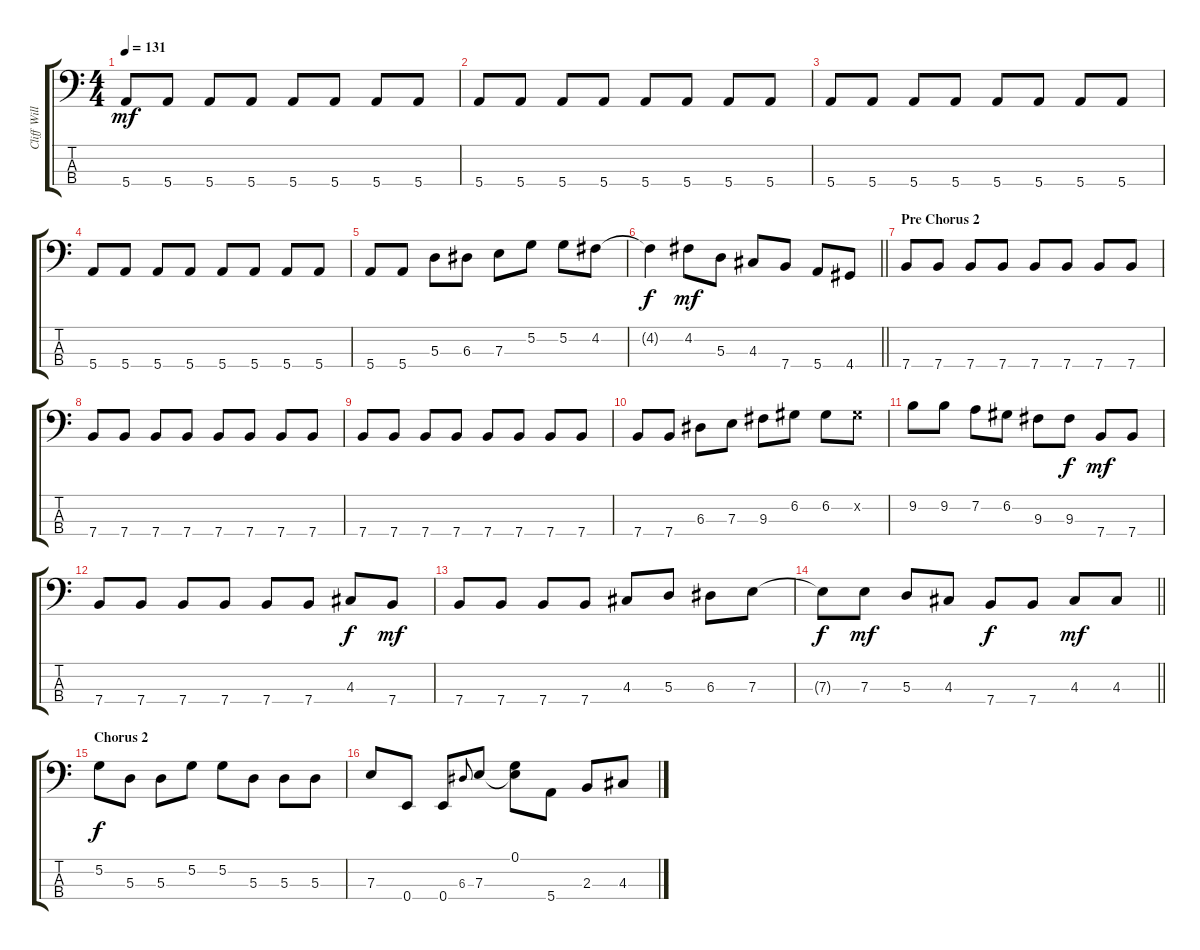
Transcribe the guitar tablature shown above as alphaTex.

\track ("Cliff Williams" "Cliff Will") {instrument electricbassfinger}
\staff {score tabs}
\tuning (G2 D2 A1 E1) {hide}
\ts (4 4)
\tempo 131
\clef f4
\ks c
5.4.8{dy mf} 5.4.8 5.4.8 5.4.8 5.4.8 5.4.8 5.4.8 5.4.8 |
5.4.8 5.4.8 5.4.8 5.4.8 5.4.8 5.4.8 5.4.8 5.4.8 |
5.4.8 5.4.8 5.4.8 5.4.8 5.4.8 5.4.8 5.4.8 5.4.8 |
5.4.8 5.4.8 5.4.8 5.4.8 5.4.8 5.4.8 5.4.8 5.4.8 |
5.4.8 5.4.8 5.3.8 6.3.8 7.3.8 5.2.8 5.2.8 4.2.8 |
\barLineRight lightlight
4.2{t}.4{dy f} 4.2.8{dy mf} 5.3.8 4.3.8 7.4.8 5.4.8 4.4.8 |
\section ("" "Pre Chorus 2 ")
7.4.8 7.4.8 7.4.8 7.4.8 7.4.8 7.4.8 7.4.8 7.4.8 |
7.4.8 7.4.8 7.4.8 7.4.8 7.4.8 7.4.8 7.4.8 7.4.8 |
7.4.8 7.4.8 7.4.8 7.4.8 7.4.8 7.4.8 7.4.8 7.4.8 |
7.4.8 7.4.8 6.3.8 7.3.8 9.3.8 6.2.8 6.2.8 6.2{x}.8 |
9.2.8 9.2.8 7.2.8 6.2.8 9.3.8 9.3.8{dy f} 7.4.8{dy mf} 7.4.8 |
7.4.8 7.4.8 7.4.8 7.4.8 7.4.8 7.4.8 4.3.8{dy f} 7.4.8{dy mf} |
7.4.8 7.4.8 7.4.8 7.4.8 4.3.8 5.3.8 6.3.8 7.3.8 |
\barLineRight lightlight
7.3{t}.8{dy f} 7.3.8{dy mf} 5.3.8 4.3.8 7.4.8{dy f} 7.4.8 4.3.8{dy mf} 4.3.8 |
\section ("" "Chorus 2")
5.2.8{dy f} 5.3.8 5.3.8 5.2.8 5.2.8 5.3.8 5.3.8 5.3.8 |
7.3.8 0.4.8 0.4.8 6.3.8{gr onbeat} 7.3.8 (0.1 7.3{t}).8 5.4.8 2.3.8 4.3.8
